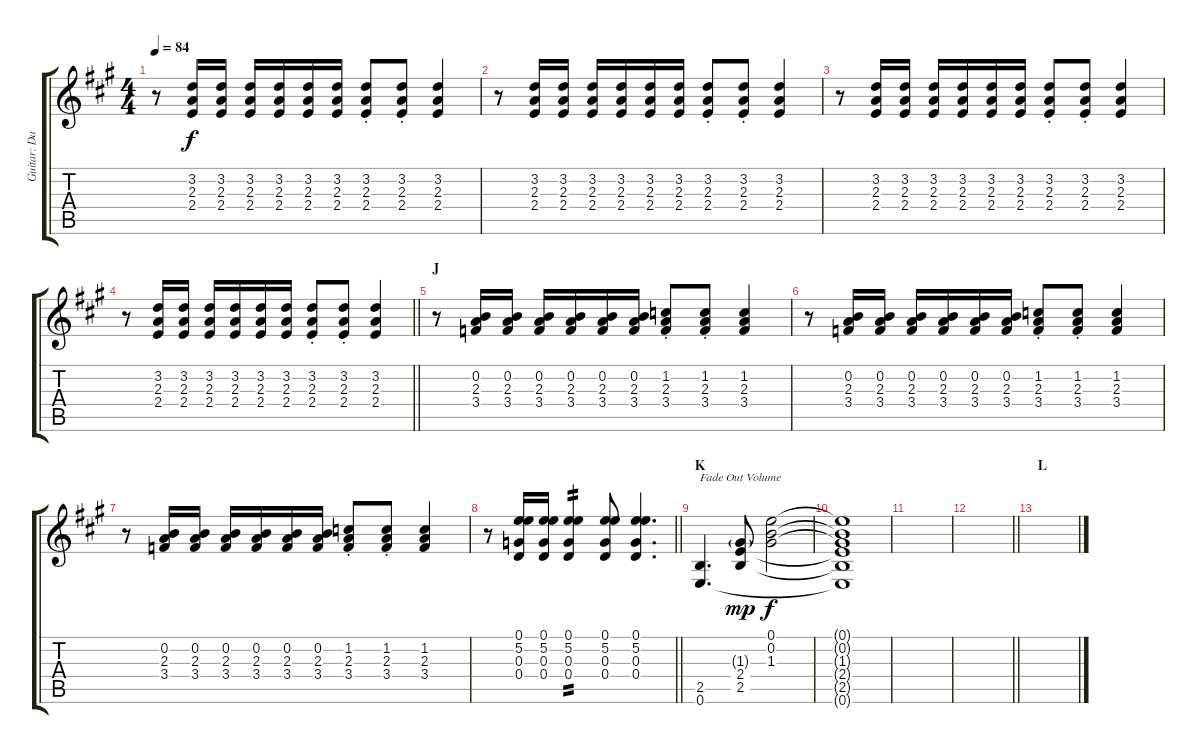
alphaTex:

\track ("Guitar: David Gilmour" "Guitar: Da") {instrument distortionguitar}
\staff {score tabs}
\tuning (E4 B3 G3 D3 A2 E2) {hide}
\ts (4 4)
\tempo 84
\clef g2
\ks a
r.8{dy f} (3.2 2.3 2.4).16 (3.2 2.3 2.4).16 (3.2 2.3 2.4).16 (3.2 2.3 2.4).16 (3.2 2.3 2.4).16 (3.2 2.3 2.4).16 (3.2{st} 2.3{st} 2.4{st}).8 (3.2{st} 2.3{st} 2.4{st}).8 (3.2 2.3 2.4).4 |
r.8 (3.2 2.3 2.4).16 (3.2 2.3 2.4).16 (3.2 2.3 2.4).16 (3.2 2.3 2.4).16 (3.2 2.3 2.4).16 (3.2 2.3 2.4).16 (3.2{st} 2.3{st} 2.4{st}).8 (3.2{st} 2.3{st} 2.4{st}).8 (3.2 2.3 2.4).4 |
r.8 (3.2 2.3 2.4).16 (3.2 2.3 2.4).16 (3.2 2.3 2.4).16 (3.2 2.3 2.4).16 (3.2 2.3 2.4).16 (3.2 2.3 2.4).16 (3.2{st} 2.3{st} 2.4{st}).8 (3.2{st} 2.3{st} 2.4{st}).8 (3.2 2.3 2.4).4 |
\barLineRight lightlight
r.8 (3.2 2.3 2.4).16 (3.2 2.3 2.4).16 (3.2 2.3 2.4).16 (3.2 2.3 2.4).16 (3.2 2.3 2.4).16 (3.2 2.3 2.4).16 (3.2{st} 2.3{st} 2.4{st}).8 (3.2{st} 2.3{st} 2.4{st}).8 (3.2 2.3 2.4).4 |
\section ("" "J")
r.8 (0.2 2.3 3.4).16 (0.2 2.3 3.4).16 (0.2 2.3 3.4).16 (0.2 2.3 3.4).16 (0.2 2.3 3.4).16 (0.2 2.3 3.4).16 (1.2{st} 2.3{st} 3.4{st}).8 (1.2{st} 2.3{st} 3.4{st}).8 (1.2 2.3 3.4).4 |
r.8 (0.2 2.3 3.4).16 (0.2 2.3 3.4).16 (0.2 2.3 3.4).16 (0.2 2.3 3.4).16 (0.2 2.3 3.4).16 (0.2 2.3 3.4).16 (1.2{st} 2.3{st} 3.4{st}).8 (1.2{st} 2.3{st} 3.4{st}).8 (1.2 2.3 3.4).4 |
r.8 (0.2 2.3 3.4).16 (0.2 2.3 3.4).16 (0.2 2.3 3.4).16 (0.2 2.3 3.4).16 (0.2 2.3 3.4).16 (0.2 2.3 3.4).16 (1.2{st} 2.3{st} 3.4{st}).8 (1.2{st} 2.3{st} 3.4{st}).8 (1.2 2.3 3.4).4 |
\barLineRight lightlight
r.8 (0.1 5.2 0.3 0.4).16 (0.1 5.2 0.3 0.4).16 (0.1 5.2 0.3 0.4).4{tp 2} (0.1 5.2 0.3 0.4).8 (0.1 5.2 0.3 0.4).4{d} |
\section ("" "K")
(2.5 0.6).4{d txt "Fade Out Volume" volume 0} (1.3{g} 2.4 2.5).8{dy mp} (0.1 0.2 1.3).2{dy f} |
(0.1{t} 0.2{t} 1.3{t} 2.4{t} 2.5{t} 0.6{t}).1 |
|
\barLineRight lightlight
|
\section ("" "L")
